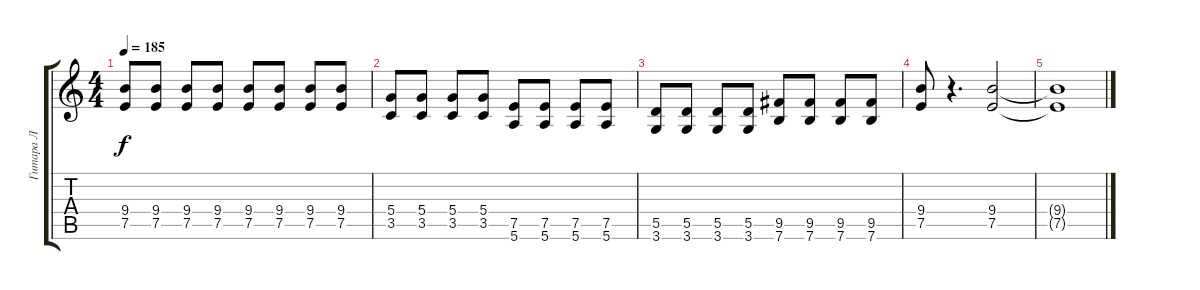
\track ("Гитара Л" "Гитара Л") {instrument distortionguitar}
\staff {score tabs}
\tuning (E4 B3 G3 D3 A2 E2) {hide}
\ts (4 4)
\tempo 185
\clef g2
\ks c
(9.4 7.5).8{dy f} (9.4 7.5).8 (9.4 7.5).8 (9.4 7.5).8 (9.4 7.5).8 (9.4 7.5).8 (9.4 7.5).8 (9.4 7.5).8 |
(5.4 3.5).8 (5.4 3.5).8 (5.4 3.5).8 (5.4 3.5).8 (7.5 5.6).8 (7.5 5.6).8 (7.5 5.6).8 (7.5 5.6).8 |
(5.5 3.6).8 (5.5 3.6).8 (5.5 3.6).8 (5.5 3.6).8 (9.5 7.6).8 (9.5 7.6).8 (9.5 7.6).8 (9.5 7.6).8 |
(9.4 7.5).8 r.4{d} (9.4 7.5).2 |
(9.4{t} 7.5{t}).1
